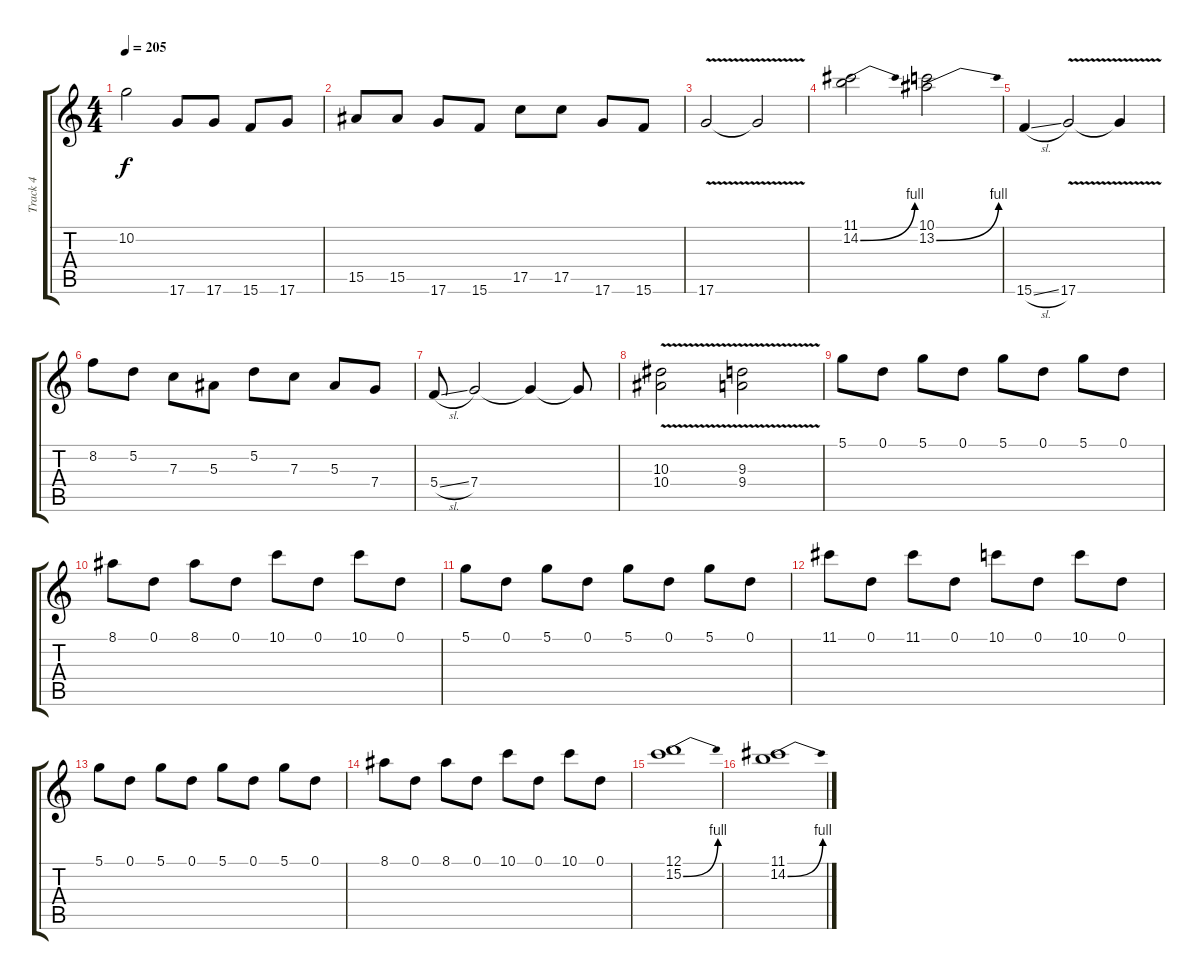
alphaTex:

\track ("Track 4" "Track 4") {instrument distortionguitar}
\staff {score tabs}
\tuning (D4 A3 F3 C3 G2 D2) {hide}
\ts (4 4)
\tempo 205
\clef g2
\ks c
10.2.2{dy f} 17.6.8 17.6.8 15.6.8 17.6.8 |
15.5.8 15.5.8 17.6.8 15.6.8 17.5.8 17.5.8 17.6.8 15.6.8 |
17.6{v}.2 17.6{t}.2 |
(11.1 14.2{be (bend 0 0 60 4)}).2 (10.1 13.2{be (bend 0 0 60 4)}).2 |
15.6{sl}.4 17.6{v}.2 17.6{t}.4 |
8.2.8 5.2.8 7.3.8 5.3.8 5.2.8 7.3.8 5.3.8 7.4.8 |
5.4{sl}.8 7.4.2 7.4{t}.4 7.4{t}.8 |
(10.3{v} 10.4).2 (9.3{v} 9.4).2 |
5.1.8 0.1.8 5.1.8 0.1.8 5.1.8 0.1.8 5.1.8 0.1.8 |
8.1.8 0.1.8 8.1.8 0.1.8 10.1.8 0.1.8 10.1.8 0.1.8 |
5.1.8 0.1.8 5.1.8 0.1.8 5.1.8 0.1.8 5.1.8 0.1.8 |
11.1.8 0.1.8 11.1.8 0.1.8 10.1.8 0.1.8 10.1.8 0.1.8 |
5.1.8 0.1.8 5.1.8 0.1.8 5.1.8 0.1.8 5.1.8 0.1.8 |
8.1.8 0.1.8 8.1.8 0.1.8 10.1.8 0.1.8 10.1.8 0.1.8 |
(12.1 15.2{be (bend 0 0 60 4)}).1 |
(11.1 14.2{be (bend 0 0 60 4)}).1
